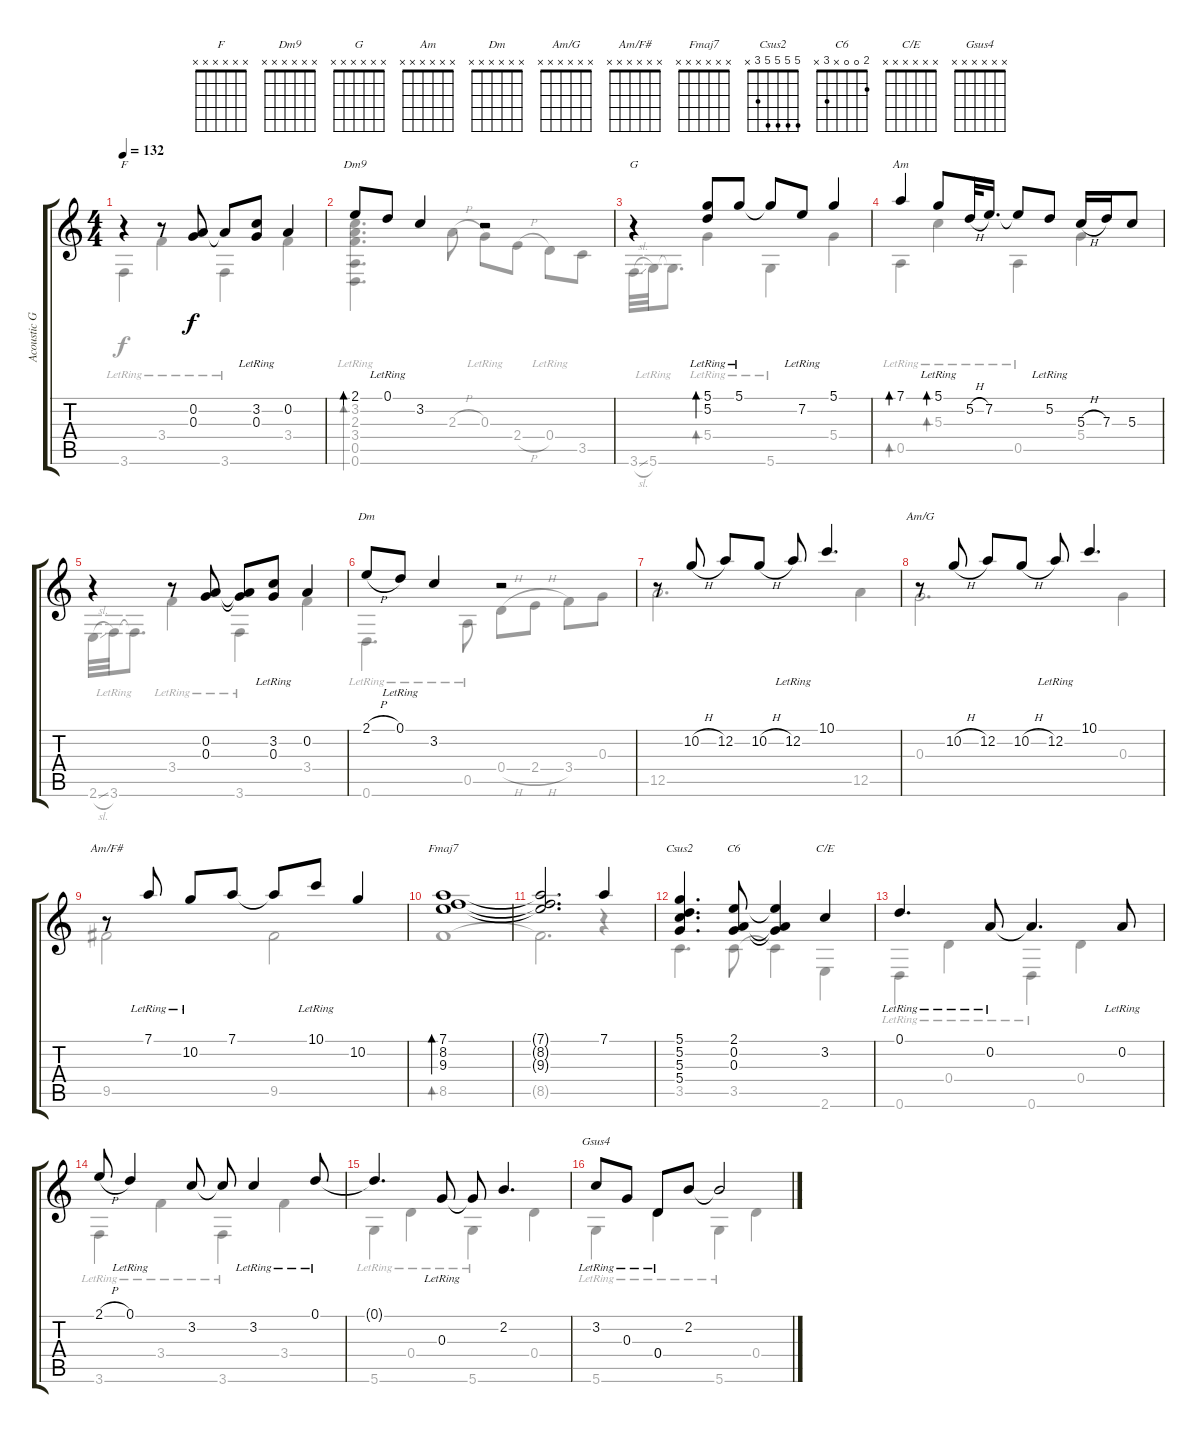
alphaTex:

\track ("Acoustic Guitar" "Acoustic G") {instrument acousticguitarsteel}
\staff {score tabs}
\tuning (D4 A3 G3 D3 A2 D2) {hide}
\chord ("F" x x x x x x)
\chord ("Dm9" x x x x x x)
\chord ("G" x x x x x x)
\chord ("Am" x x x x x x)
\chord ("Dm" x x x x x x)
\chord ("Am/G" x x x x x x)
\chord ("Am/F#" x x x x x x)
\chord ("Fmaj7" x x x x x x)
\chord ("Csus2" 5 5 5 5 3 x)
\chord ("C6" 2 0 0 x 3 x)
\chord ("C/E" x x x x x x)
\chord ("Gsus4" x x x x x x)
\voice
\ts (4 4)
\tempo 132
\clef g2
\ks c
r.4{ch "F" dy f} r.8 (0.2 0.3).8 0.2{t}.8 (3.2 0.3{lr}).8 0.2.4 |
2.1.8{bd 480 ch "Dm9"} 0.1{lr}.8 3.2.4 r.2 |
r.4{ch "G"} (5.1 5.2{lr}).8{bd 60} 5.1{lr}.8 5.1{t}.8 7.2{lr}.8 5.1.4 |
7.1.4{bd 480 ch "Am"} 5.1{lr}.8{bd 480} 5.2{h}.32 7.2.16{d} 7.2{t}.8 5.2{lr}.8 5.3{h}.16 7.3.16 5.3.8 |
r.4 r.8 (0.2 0.3).8 (0.2{t} 0.3{t}).8 (3.2 0.3{lr}).8 0.2.4 |
2.1{h}.8{ch "Dm"} 0.1{lr}.8 3.2.4 r.2 |
r.8 10.2{h}.8 12.2.8 10.2{h}.8 12.2{lr}.8 10.1.4{d} |
r.8{ch "Am/G"} 10.2{h}.8 12.2.8 10.2{h}.8 12.2{lr}.8 10.1.4{d} |
r.8{ch "Am/F#"} 7.1{lr}.8 10.2{lr}.8 7.1.8 7.1{t}.8 10.1{lr}.8 10.2.4 |
(7.1 8.2 9.3).1{bd 480 ch "Fmaj7"} |
(7.1{t} 8.2{t} 9.3{t}).2{d} 7.1.4 |
(5.1 5.2 5.3 5.4).4{d ch "Csus2"} (2.1 0.2 0.3).8{ch "C6"} (2.1{t} 0.2{t} 0.3{t}).4 3.2.4{ch "C/E"} |
0.1{lr}.4{d} 0.2{lr}.8 0.2{t}.4{d} 0.2{lr}.8 |
2.1{h}.8 0.1{lr}.4 3.2.8 3.2{t}.8 3.2{lr}.4 0.1{lr}.8 |
0.1{t}.4{d} 0.3{lr}.8 0.3{t}.8 2.2.4{d} |
3.2{lr}.8{ch "Gsus4"} 0.3{lr}.8 0.4{lr}.8 2.2.8 2.2{t}.2
\voice
\clef g2
\ottava regular
\simile none
\ks c
3.6{lr}.4{dy f} 3.4{lr}.4 3.6{lr}.4 3.4.4 |
(3.2{lr} 2.3{lr} 3.4{lr} 0.5{lr} 0.6{lr}).4{d bd 480} 2.3{h}.8 0.3{lr}.8 2.4{h}.8 0.4{lr}.8 3.5.8 |
3.6{sl}.32 5.6{lr}.32 5.6{t}.8{d} 5.4{lr}.4{bd 60} 5.6{lr}.4 5.4.4 |
0.5{lr}.4{bd 480} 5.3{lr}.4{bd 480} 0.5{lr}.4 5.4.4 |
2.6{sl}.32 3.6{lr}.32 3.6{t}.8{d} 3.4{lr}.4 3.6{lr}.4 3.4.4 |
0.6{lr}.4{d} 0.5{lr}.8 0.4{h}.8 2.4{h}.8 3.4.8 0.3.8 |
12.5.2{d} 12.5.4 |
0.3.2{d} 0.3.4 |
9.5.2 9.5.2 |
8.5.1{bd 480} |
8.5{t}.2{d} r.4 |
3.5.4{d} 3.5.8 3.5{t}.4 2.6.4 |
0.6{lr}.4 0.4{lr}.4 0.6{lr}.4 0.4.4 |
3.6{lr}.4 3.4{lr}.4 3.6{lr}.4 3.4.4 |
5.6{lr}.4 0.4{lr}.4 5.6{lr}.4 0.4.4 |
5.6{lr}.4 0.4{lr}.4 5.6{lr}.4 0.4.4
